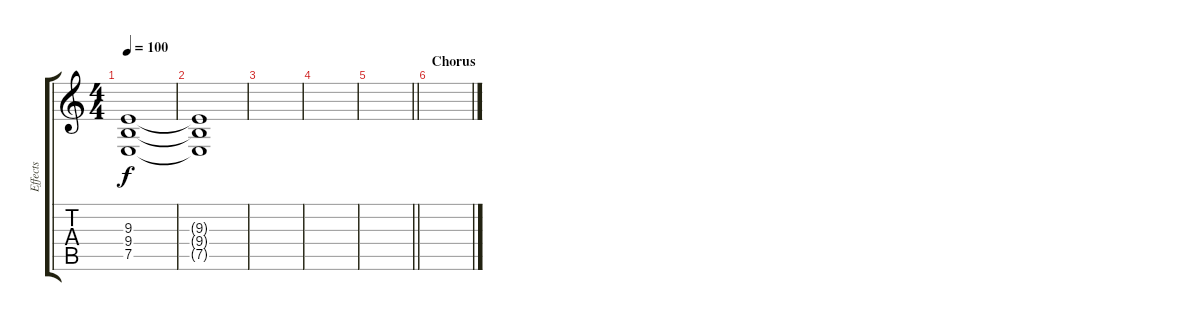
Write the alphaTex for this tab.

\track ("Effects" "Effects") {instrument pad1newage}
\staff {score tabs}
\tuning (E4 B3 G3 D3 A2 E2) {hide}
\ts (4 4)
\tempo 100
\clef g2
\ks c
(9.3{t} 9.4{t} 7.5{t}).1{dy f} |
(9.3{t} 9.4{t} 7.5{t}).1 |
|
|
\barLineRight lightlight
|
\section ("" "Chorus")
